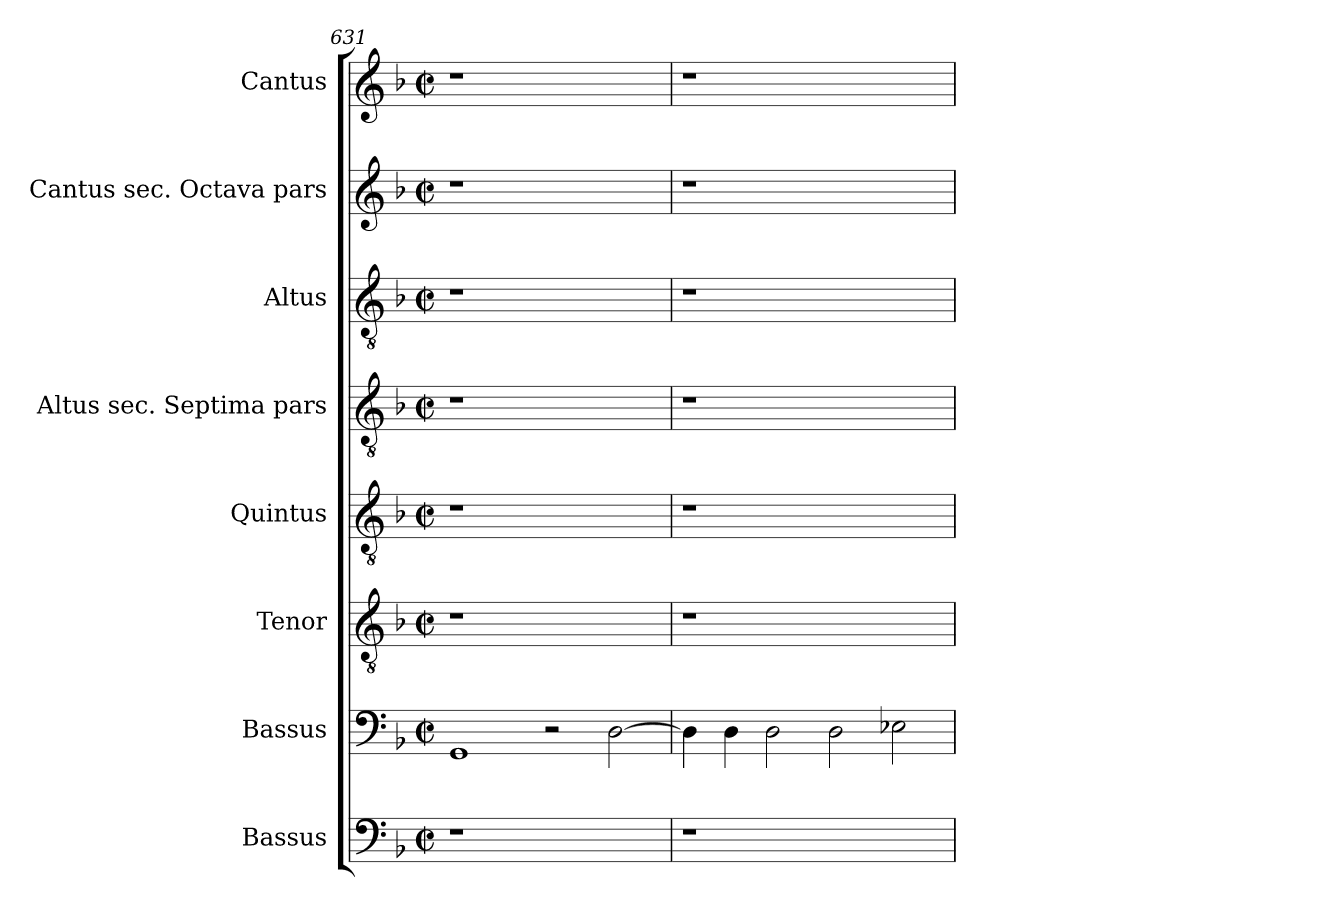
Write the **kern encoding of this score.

**kern	**kern	**kern	**kern	**kern	**kern	**kern	**kern
*part8	*part7	*part6	*part5	*part4	*part3	*part2	*part1
*staff8	*staff7	*staff6	*staff5	*staff4	*staff3	*staff2	*staff1
*I"Bassus	*I"Bassus	*I"Tenor	*I"Quintus	*I"Altus sec. Septima pars	*I"Altus	*I"Cantus sec. Octava pars	*I"Cantus
*	*I'Bassus	*I'Tenor	*I'Quintus	*	*I'Altus	*	*I'Cantus
*clefF4	*clefF4	*clefGv2	*clefGv2	*clefGv2	*clefGv2	*clefG2	*clefG2
*k[b-]	*k[b-]	*k[b-]	*k[b-]	*k[b-]	*k[b-]	*k[b-]	*k[b-]
*F:	*F:	*F:	*F:	*F:	*F:	*F:	*F:
*M2/2	*M2/2	*M2/2	*M2/2	*M2/2	*M2/2	*M2/2	*M2/2
*met(c|)	*met(c|)	*met(c|)	*met(c|)	*met(c|)	*met(c|)	*met(c|)	*met(c|)
=631	=631	=631	=631	=631	=631	=631	=631
1r	1GG	1r	1r	1r	1r	1r	1r
1ryy	2r	1ryy	1ryy	1ryy	1ryy	1ryy	1ryy
.	[>2D\	.	.	.	.	.	.
=632	=632	=632	=632	=632	=632	=632	=632
1r	4D\]	1r	1r	1r	1r	1r	1r
.	4D\	.	.	.	.	.	.
.	2D\	.	.	.	.	.	.
1ryy	2D\	1ryy	1ryy	1ryy	1ryy	1ryy	1ryy
.	2E-X\	.	.	.	.	.	.
=	=	=	=	=	=	=	=
*-	*-	*-	*-	*-	*-	*-	*-
